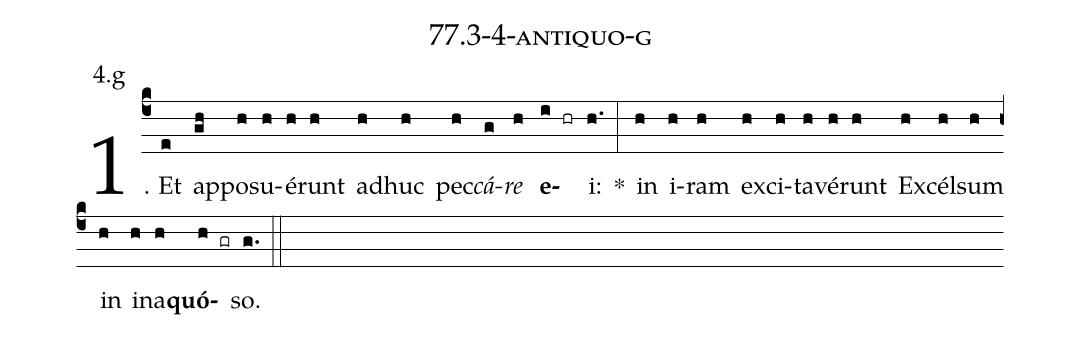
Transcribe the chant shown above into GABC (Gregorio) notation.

name: 77.3-4-antiquo-g;
annotation: 4.g;
%%
(c4)1. Et(e) ap(gh)po(h)su(h)é(h)runt(h) ad(h)huc(h) pec(h)<i>cá</i>(g)<i>re</i>(h) <b>e</b>(i hr)i:(h.) *(:) in(h) i(h)ram(h) ex(h)ci(h)ta(h)vé(h)runt(h) Ex(h)cél(h)sum(h) in(h) in(h)a(h)<b>quó</b>(h gr)so.(g.) (::)


%E(h) u(h) o(h) u(h) a(h) e.(g.) (::)
